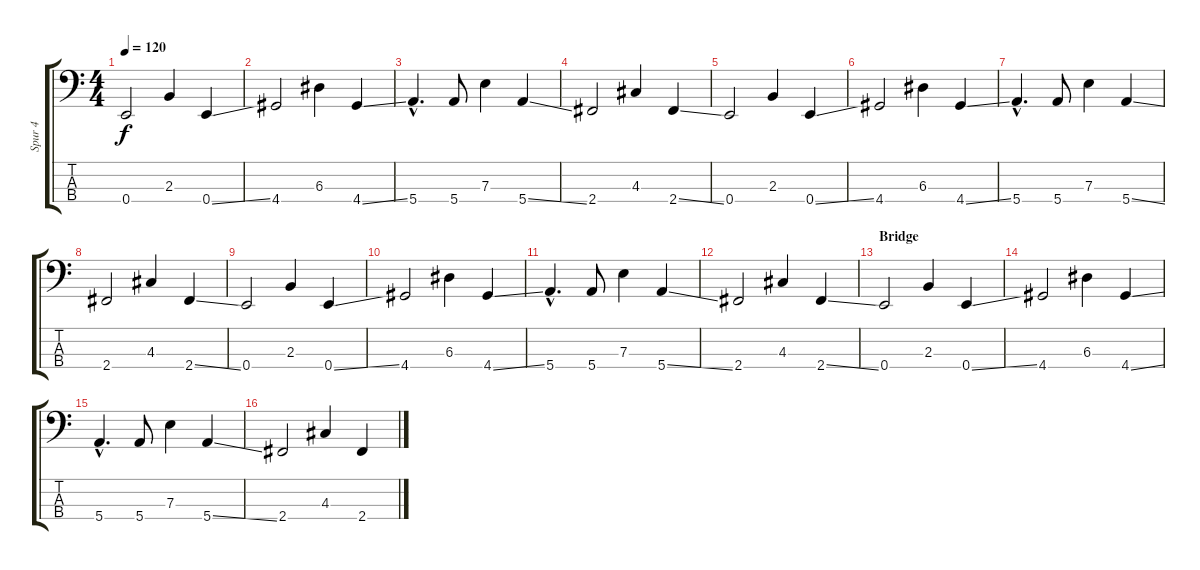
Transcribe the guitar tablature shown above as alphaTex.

\track ("Spur 4" "Spur 4") {instrument electricbassfinger}
\staff {score tabs}
\tuning (G2 D2 A1 E1) {hide}
\ts (4 4)
\tempo 120
\clef f4
\ks c
0.4.2{dy f} 2.3.4 0.4{ss}.4 |
4.4.2 6.3.4 4.4{ss}.4 |
5.4{hac}.4{d} 5.4.8 7.3.4 5.4{ss}.4 |
2.4.2 4.3.4 2.4{ss}.4 |
0.4.2 2.3.4 0.4{ss}.4 |
4.4.2 6.3.4 4.4{ss}.4 |
5.4{hac}.4{d} 5.4.8 7.3.4 5.4{ss}.4 |
2.4.2 4.3.4 2.4{ss}.4 |
0.4.2 2.3.4 0.4{ss}.4 |
4.4.2 6.3.4 4.4{ss}.4 |
5.4{hac}.4{d} 5.4.8 7.3.4 5.4{ss}.4 |
2.4.2 4.3.4 2.4{ss}.4 |
\section ("" "Bridge")
0.4.2 2.3.4 0.4{ss}.4 |
4.4.2 6.3.4 4.4{ss}.4 |
5.4{hac}.4{d} 5.4.8 7.3.4 5.4{ss}.4 |
2.4.2 4.3.4 2.4{ss}.4
